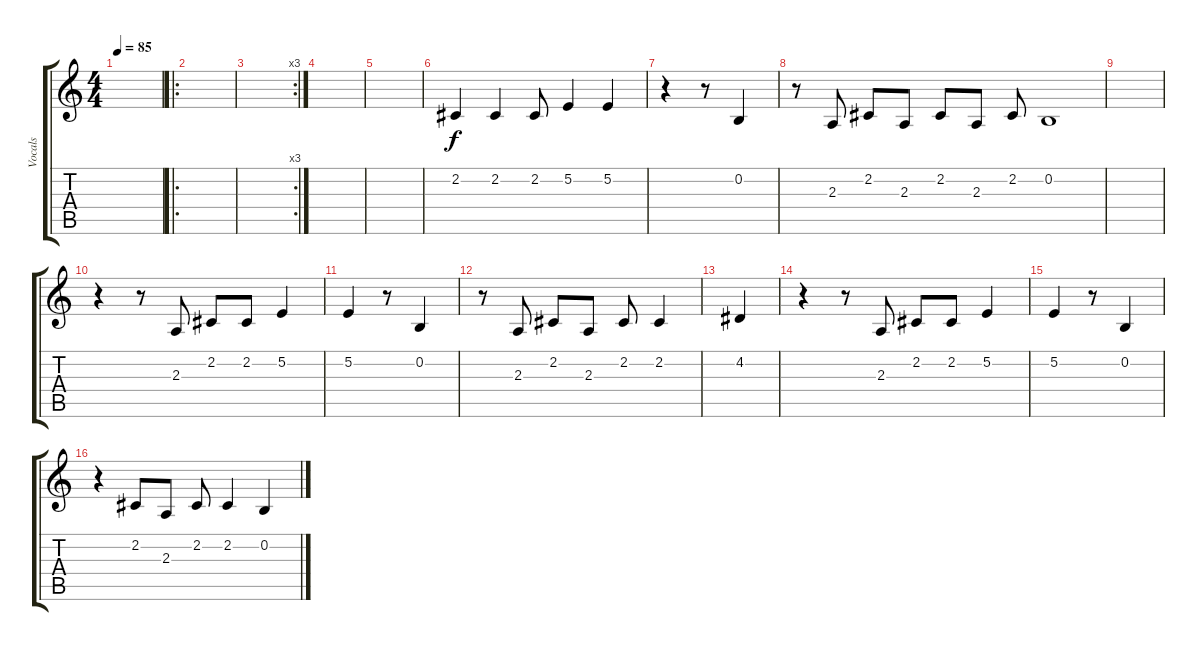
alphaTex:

\track ("Vocals" "Vocals") {instrument voiceoohs}
\staff {score tabs}
\tuning (E4 B3 G3 D3 A2 E2) {hide}
\ts (4 4)
\tempo 85
\clef g2
\ks c
|
\ro
|
\rc 3
|
|
|
2.2.4 2.2.4 2.2.8 5.2.4 5.2.4 |
r.4 r.8 0.2.4 |
r.8 2.3.8 2.2.8 2.3.8 2.2.8 2.3.8 2.2.8 0.2.1 |
|
r.4 r.8 2.3.8 2.2.8 2.2.8 5.2.4 |
5.2.4 r.8 0.2.4 |
r.8 2.3.8 2.2.8 2.3.8 2.2.8 2.2.4 |
4.2.4 |
r.4 r.8 2.3.8 2.2.8 2.2.8 5.2.4 |
5.2.4 r.8 0.2.4 |
r.4 2.2.8 2.3.8 2.2.8 2.2.4 0.2.4
